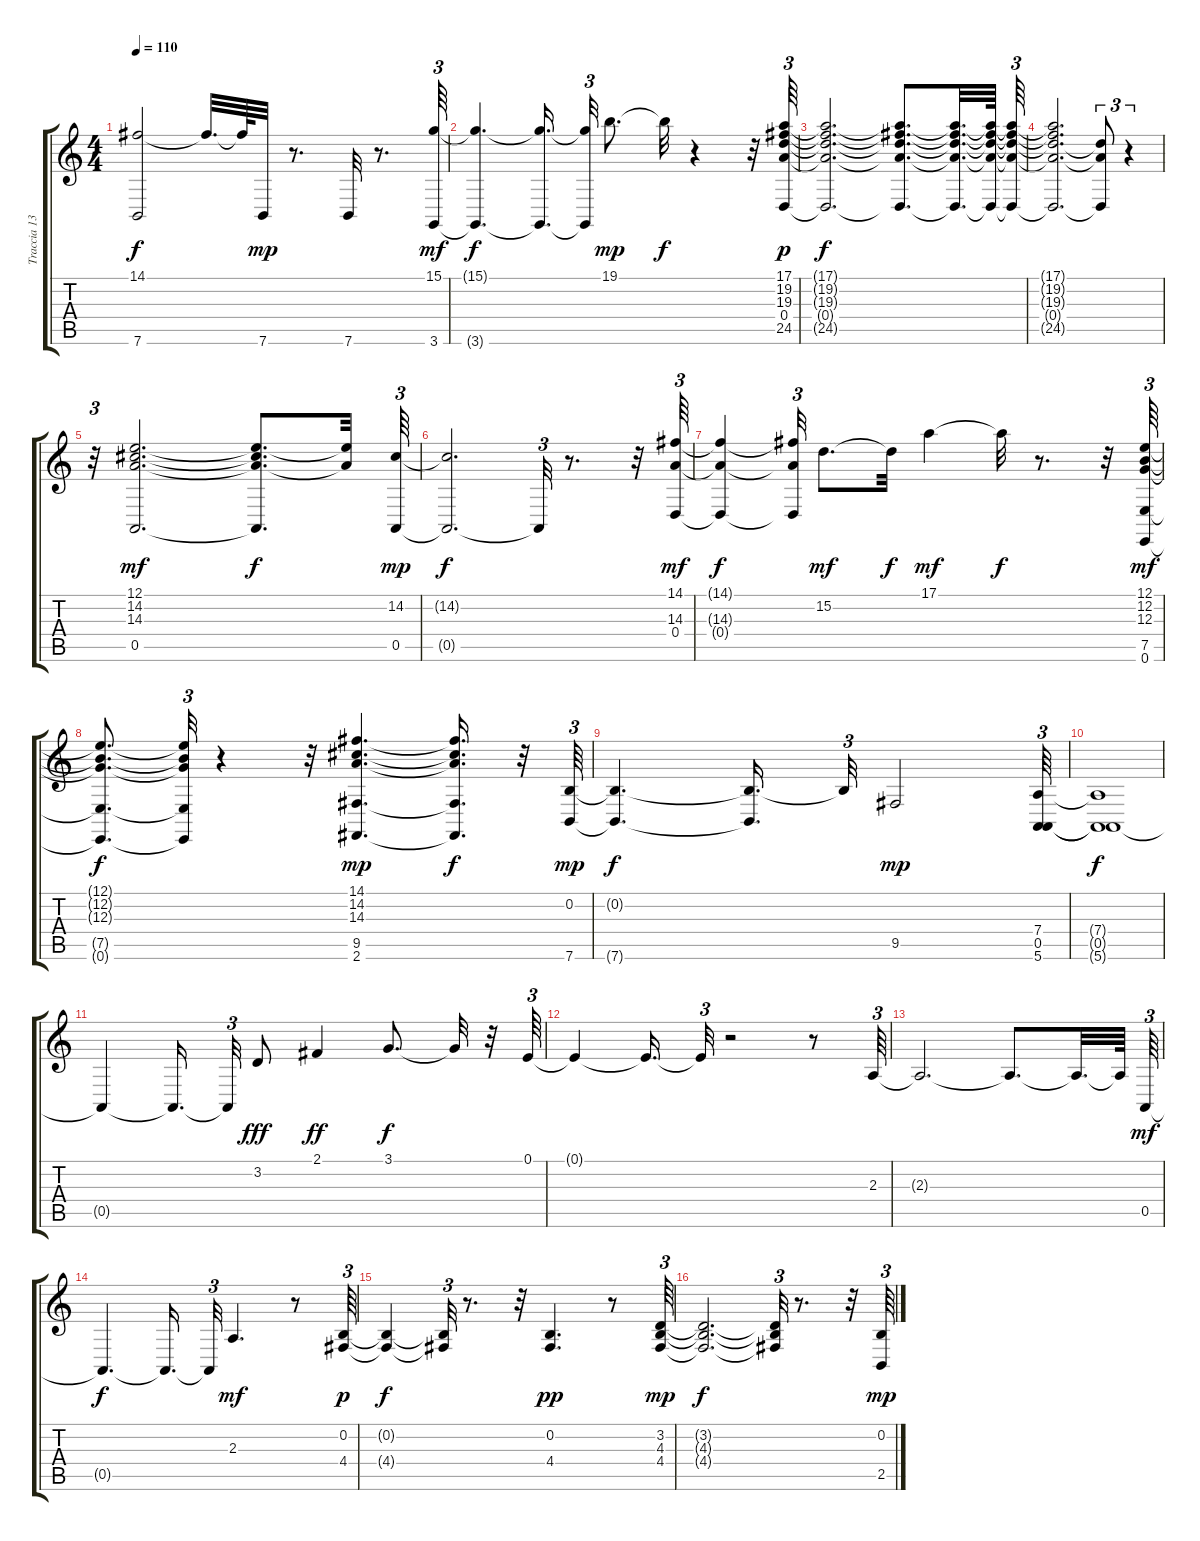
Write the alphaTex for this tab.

\track ("Traccia 13" "Traccia 13") {instrument stringensemble2}
\staff {score tabs}
\tuning (E4 B3 G3 D3 A2 E2) {hide}
\ts (4 4)
\tempo 110
\clef g2
\ks c
(14.1{t} 7.6{t}).2{dy f} 14.1{t}.32{d} 14.1{t}.64 7.6.32{dy mp} r.8{d} 7.6.32 r.8{d} (15.1 3.6).64{tu (3 2) dy mf} |
(15.1{t} 3.6{t}).4{d dy f} (15.1{t} 3.6{t}).16{d beam splitsecondary} (15.1{t} 3.6{t}).32{tu (3 2)} 19.1.8{d dy mp} 19.1{t}.32{dy f} r.4 r.32 (17.1 19.2 19.3 0.4 24.5).64{tu (3 2) dy p} |
(17.1{t} 19.2{t} 19.3{t} 0.4{t} 24.5{t}).2{d dy f} (17.1{t} 19.2{t} 19.3{t} 0.4{t} 24.5{t}).8{d} (17.1{t} 19.2{t} 19.3{t} 0.4{t} 24.5{t}).32{d} (17.1{t} 19.2{t} 19.3{t} 0.4{t} 24.5{t}).64 (17.1{t} 19.2{t} 19.3{t} 0.4{t} 24.5{t}).64{tu (3 2)} |
(17.1{t} 19.2{t} 19.3{t} 0.4{t} 24.5{t}).2{d} (19.3{t} 0.4{t} 24.5{t}).8{tu (3 2)} r.4{tu (3 2)} |
r.32{tu (3 2)} (12.1 14.2 14.3 0.5).2{d dy mf} (12.1{t} 14.2{t} 14.3{t} 0.5{t}).8{d dy f} (12.1{t} 14.3{t}).32 (14.2 0.5).64{tu (3 2) dy mp} |
(14.2{t} 0.5{t}).2{d dy f} 0.5{t}.32{tu (3 2)} r.8{d} r.32 (14.1 14.3 0.4).64{tu (3 2) dy mf} |
(14.1{t} 14.3{t} 0.4{t}).4{dy f} (14.1{t} 14.3{t} 0.4{t}).32{tu (3 2)} 15.2.8{d dy mf} 15.2{t}.32{dy f} 17.1.4{dy mf} 17.1{t}.32{dy f} r.8{d} r.32 (12.1 12.2 12.3 7.5 0.6).64{tu (3 2) dy mf} |
(12.1{t} 12.2{t} 12.3{t} 7.5{t} 0.6{t}).8{d dy f} (12.1{t} 12.2{t} 12.3{t} 7.5{t} 0.6{t}).32{tu (3 2)} r.4 r.32 (14.1 14.2 14.3 9.5 2.6).4{d dy mp} (14.1{t} 14.2{t} 14.3{t} 9.5{t} 2.6{t}).16{d dy f} r.32 (0.2 7.6).64{tu (3 2) dy mp} |
(0.2{t} 7.6{t}).4{d dy f} (0.2{t} 7.6{t}).16{d} 0.2{t}.32{tu (3 2)} 9.5.2{dy mp} (7.4 0.5 5.6).64{tu (3 2)} |
(7.4{t} 0.5{t} 5.6{t}).1{dy f} |
0.5{t}.4 0.5{t}.16{d beam splitsecondary} 0.5{t}.32{tu (3 2)} 3.2.8{dy fff} 2.1.4{dy ff} 3.1.8{d dy f} 3.1{t}.32 r.32 0.1.64{tu (3 2)} |
0.1{t}.4 0.1{t}.16{d} 0.1{t}.32{tu (3 2)} r.2 r.8 2.3.64{tu (3 2)} |
2.3{t}.2{d} 2.3{t}.8{d} 2.3{t}.32{d} 2.3{t}.64 0.5.64{tu (3 2) dy mf} |
0.5{t}.4{d dy f} 0.5{t}.16{d} 0.5{t}.32{tu (3 2)} 2.3.4{d dy mf} r.8 (0.2 4.4).64{tu (3 2) dy p} |
(0.2{t} 4.4{t}).4{dy f} (0.2{t} 4.4{t}).32{tu (3 2)} r.8{d} r.32 (0.2 4.4).4{d dy pp} r.8 (3.2 4.3 4.4).64{tu (3 2) dy mp} |
(3.2{t} 4.3{t} 4.4{t}).2{d dy f} (3.2{t} 4.3{t} 4.4{t}).32{tu (3 2)} r.8{d} r.32 (0.2 2.5).64{tu (3 2) dy mp}
